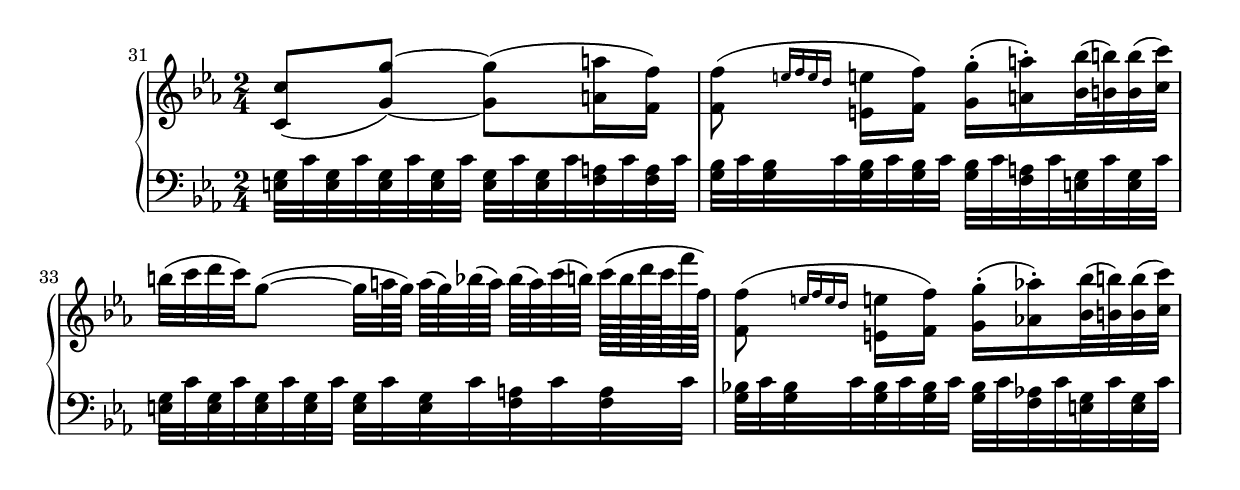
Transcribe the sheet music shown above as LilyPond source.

\version "2.11.34"
\include "english.ly"

% NR 1.2 Rhythms

% Beethoven, Op. 81a
% Piano sonata 26 - Das Lebewohl
% Movt II - Abwesenheit
% Measures 31 - 34

\layout {
   \context {
      \Score
      \override SpacingSpanner #'base-shortest-duration = 
         #(ly:make-moment 1 40) 
      %\override SpacingSpanner #'strict-grace-spacing = ##t
   }
}

\new PianoStaff <<

   % RH Staff
   \new Staff {
      \clef treble
      \key c \minor
      \time 2/4
      \set Score.currentBarNumber = #31

      <c'' c'>8 (
      <g'' g'>8 )
      ~
      <g'' g'>8 (
      <a'' a'>16
      <f'' f'>16 )

      |

      \afterGrace
         <f'' f'>8 (
         {
            e''16 [
            f''16
            e''16
            d''16 ]
         }
      <e''! e'>16
      <f'' f'>16 )
      <g'' g'>16 ( \staccato
      <a'' a'>16 ) \staccato
      <bf'' bf'>32  (
      <b'' b'>32 )
      <b'' b'>32 (
      <c''' c''>32 )

      |

      b''32 (
      c'''32
      d'''32
      c'''32 )
      g''8 (
      ~
      g''32 [
      a''64
      g''64 ) ]

      a''64 ( [
      g''64 )
      bf''64 (
      a''64 ) ]

      bf''64 ( [
      a''64 )
      c'''64 (
      b''64 ) ]

      c'''128 ( [
      b''128
      d'''128
      c'''128
      f'''64
      f''64 ) ]
      
      |

      \afterGrace
         <f'' f'>8 (
         {
            e''16 [
            f''16
            e''16
            d''16 ]
         }
      <e''! e'>16
      <f'' f'>16 )
      <g'' g'>16 ( \staccato
      <af''! af'!>16 ) \staccato
      <bf'' bf'>32  (
      <b'' b'>32 )
      <b'' b'>32 (
      <c''' c''>32 )
   }

   % LH Staff
   \new Staff {
      \clef bass
      \key c \minor
      \time 2/4

      <g e>32
      c'32
      <g e>32
      c'32

      <g e>32
      c'32
      <g e>32
      c'32

      <g e>32
      c'32
      <g e>32
      c'32

      <a f>32
      c'32
      <a f>32
      c'32

      |
      
      <bf g>32
      c'32
      <bf g>32
      c'32

      <bf g>32
      c'32
      <bf g>32
      c'32

      <bf g>32
      c'32
      <a f>32
      c'32

      <g e>32
      c'32
      <g e>32
      c'32

      |

      <g e>32
      c'32
      <g e>32
      c'32

      <g e>32
      c'32
      <g e>32
      c'32

      <g e>32
      c'32
      <g e>32
      c'32

      <a f>32
      c'32
      <a f>32
      c'32

      |
      
      <bf! g>32
      c'32
      <bf g>32
      c'32

      <bf g>32
      c'32
      <bf g>32
      c'32

      <bf g>32
      c'32
      <af! f>32
      c'32

      <g e>32
      c'32
      <g e>32
      c'32
   }

>>
